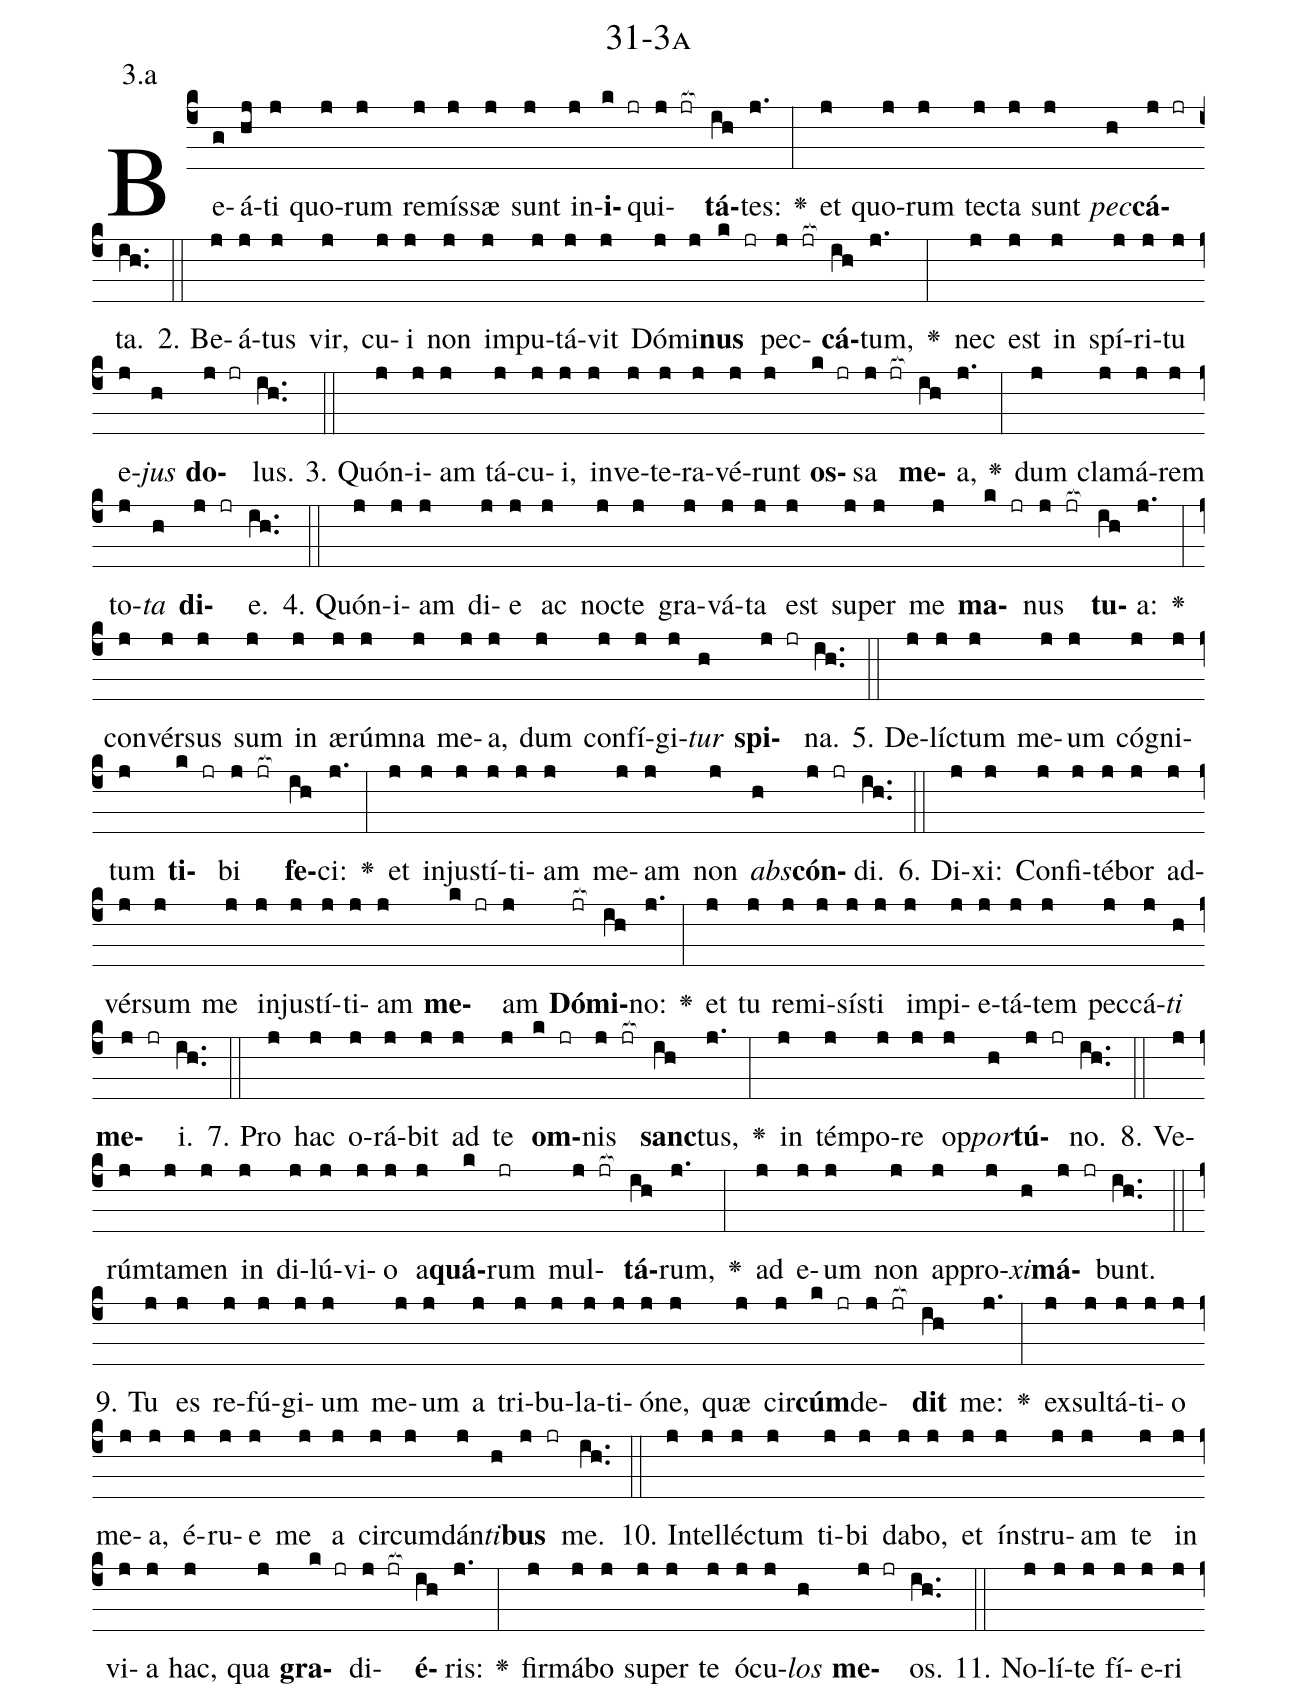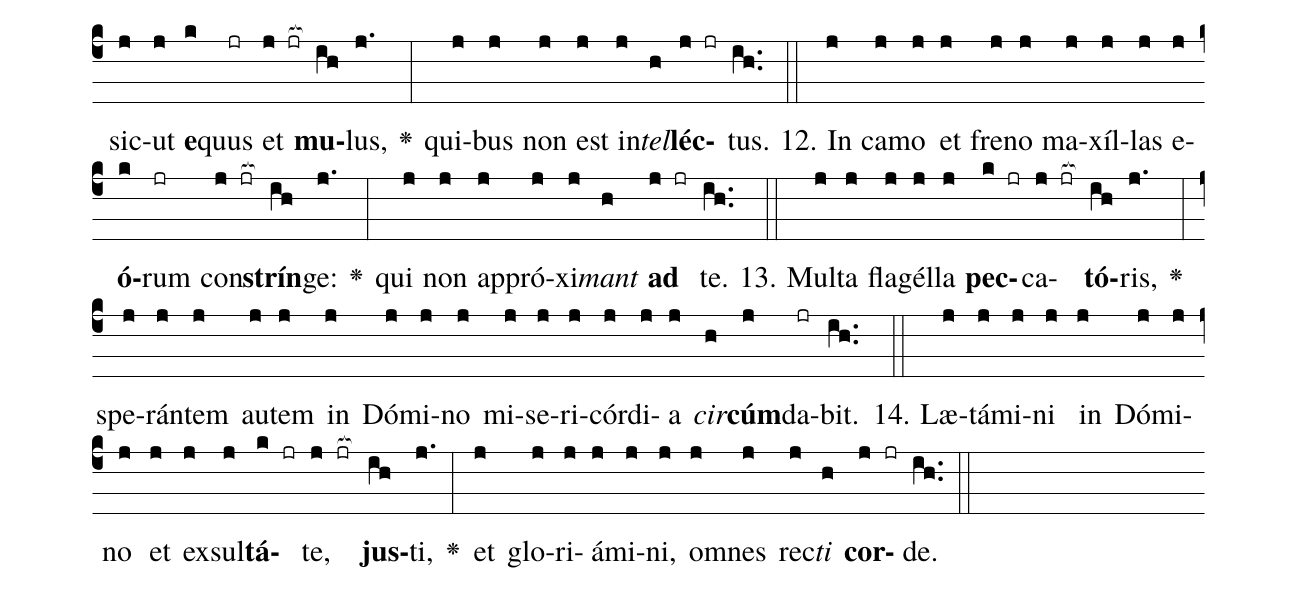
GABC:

name: 31-3a;
annotation: 3.a;
%%
(c4)Be(g)á(hj)ti(j) quo(j)rum(j) re(j)mís(j)sæ(j) sunt(j) in(j)<b>i</b>(k jr)qui(j jr[ocb:1{])<b>tá</b>(ih[ocb:0}])tes:(j.) <v>\greheightstar</v>(:) et(j) quo(j)rum(j) tec(j)ta(j) sunt(j) <i>pec</i>(h)<b>cá</b>(j jr)ta.(ih..) (::)
2. Be(j)á(j)tus(j) vir,(j) cu(j)i(j) non(j) im(j)pu(j)tá(j)vit(j) Dó(j)mi(j)<b>nus</b>(k jr) pec(j jr[ocb:1{])<b>cá</b>(ih[ocb:0}])tum,(j.) <v>\greheightstar</v>(:) nec(j) est(j) in(j) spí(j)ri(j)tu(j) e(j)<i>jus</i>(h) <b>do</b>(j jr)lus.(ih..) (::)
3. Quón(j)i(j)am(j) tá(j)cu(j)i,(j) in(j)ve(j)te(j)ra(j)vé(j)runt(j) <b>os</b>(k jr)sa(j jr[ocb:1{]) <b>me</b>(ih[ocb:0}])a,(j.) <v>\greheightstar</v>(:) dum(j) cla(j)má(j)rem(j) to(j)<i>ta</i>(h) <b>di</b>(j jr)e.(ih..) (::)
4. Quón(j)i(j)am(j) di(j)e(j) ac(j) noc(j)te(j) gra(j)vá(j)ta(j) est(j) su(j)per(j) me(j) <b>ma</b>(k jr)nus(j jr[ocb:1{]) <b>tu</b>(ih[ocb:0}])a:(j.) <v>\greheightstar</v>(:) con(j)vér(j)sus(j) sum(j) in(j) æ(j)rúm(j)na(j) me(j)a,(j) dum(j) con(j)fí(j)gi(j)<i>tur</i>(h) <b>spi</b>(j jr)na.(ih..) (::)
5. De(j)líc(j)tum(j) me(j)um(j) có(j)gni(j)tum(j) <b>ti</b>(k jr)bi(j jr[ocb:1{]) <b>fe</b>(ih[ocb:0}])ci:(j.) <v>\greheightstar</v>(:) et(j) in(j)jus(j)tí(j)ti(j)am(j) me(j)am(j) non(j) <i>abs</i>(h)<b>cón</b>(j jr)di.(ih..) (::)
6. Di(j)xi:(j) Con(j)fi(j)té(j)bor(j) ad(j)vér(j)sum(j) me(j) in(j)jus(j)tí(j)ti(j)am(j) <b>me</b>(k jr)am(j) <b>Dó</b>(jr[ocb:1{])<b>mi</b>(ih[ocb:0}])no:(j.) <v>\greheightstar</v>(:) et(j) tu(j) re(j)mi(j)sís(j)ti(j) im(j)pi(j)e(j)tá(j)tem(j) pec(j)cá(j)<i>ti</i>(h) <b>me</b>(j jr)i.(ih..) (::)
7. Pro(j) hac(j) o(j)rá(j)bit(j) ad(j) te(j) <b>om</b>(k jr)nis(j jr[ocb:1{]) <b>sanc</b>(ih[ocb:0}])tus,(j.) <v>\greheightstar</v>(:) in(j) tém(j)po(j)re(j) op(j)<i>por</i>(h)<b>tú</b>(j jr)no.(ih..) (::)
8. Ve(j)rúm(j)ta(j)men(j) in(j) di(j)lú(j)vi(j)o(j) a(j)<b>quá</b>(k)rum(jr) mul(j jr[ocb:1{])<b>tá</b>(ih[ocb:0}])rum,(j.) <v>\greheightstar</v>(:) ad(j) e(j)um(j) non(j) ap(j)pro(j)<i>xi</i>(h)<b>má</b>(j jr)bunt.(ih..) (::)
9. Tu(j) es(j) re(j)fú(j)gi(j)um(j) me(j)um(j) a(j) tri(j)bu(j)la(j)ti(j)ó(j)ne,(j) quæ(j) cir(j)<b>cúm</b>(k jr)de(j jr[ocb:1{])<b>dit</b>(ih[ocb:0}]) me:(j.) <v>\greheightstar</v>(:) ex(j)sul(j)tá(j)ti(j)o(j) me(j)a,(j) é(j)ru(j)e(j) me(j) a(j) cir(j)cum(j)dán(j)<i>ti</i>(h)<b>bus</b>(j jr) me.(ih..) (::)
10. In(j)tel(j)léc(j)tum(j) ti(j)bi(j) da(j)bo,(j) et(j) ín(j)stru(j)am(j) te(j) in(j) vi(j)a(j) hac,(j) qua(j) <b>gra</b>(k jr)di(j jr[ocb:1{])<b>é</b>(ih[ocb:0}])ris:(j.) <v>\greheightstar</v>(:) fir(j)má(j)bo(j) su(j)per(j) te(j) ó(j)cu(j)<i>los</i>(h) <b>me</b>(j jr)os.(ih..) (::)
11. No(j)lí(j)te(j) fí(j)e(j)ri(j) sic(j)ut(j) <b>e</b>(k)quus(jr) et(j jr[ocb:1{]) <b>mu</b>(ih[ocb:0}])lus,(j.) <v>\greheightstar</v>(:) qui(j)bus(j) non(j) est(j) in(j)<i>tel</i>(h)<b>léc</b>(j jr)tus.(ih..) (::)
12. In(j) ca(j)mo(j) et(j) fre(j)no(j) ma(j)xíl(j)las(j) e(j)<b>ó</b>(k)rum(jr) con(j jr[ocb:1{])<b>strín</b>(ih[ocb:0}])ge:(j.) <v>\greheightstar</v>(:) qui(j) non(j) ap(j)pró(j)xi(j)<i>mant</i>(h) <b>ad</b>(j jr) te.(ih..) (::)
13. Mul(j)ta(j) fla(j)gél(j)la(j) <b>pec</b>(k jr)ca(j jr[ocb:1{])<b>tó</b>(ih[ocb:0}])ris,(j.) <v>\greheightstar</v>(:) spe(j)rán(j)tem(j) au(j)tem(j) in(j) Dó(j)mi(j)no(j) mi(j)se(j)ri(j)cór(j)di(j)a(j) <i>cir</i>(h)<b>cúm</b>(j)da(jr)bit.(ih..) (::)
14. Læ(j)tá(j)mi(j)ni(j) in(j) Dó(j)mi(j)no(j) et(j) ex(j)sul(j)<b>tá</b>(k jr)te,(j jr[ocb:1{]) <b>jus</b>(ih[ocb:0}])ti,(j.) <v>\greheightstar</v>(:) et(j) glo(j)ri(j)á(j)mi(j)ni,(j) om(j)nes(j) rec(j)<i>ti</i>(h) <b>cor</b>(j jr)de.(ih..) (::)
